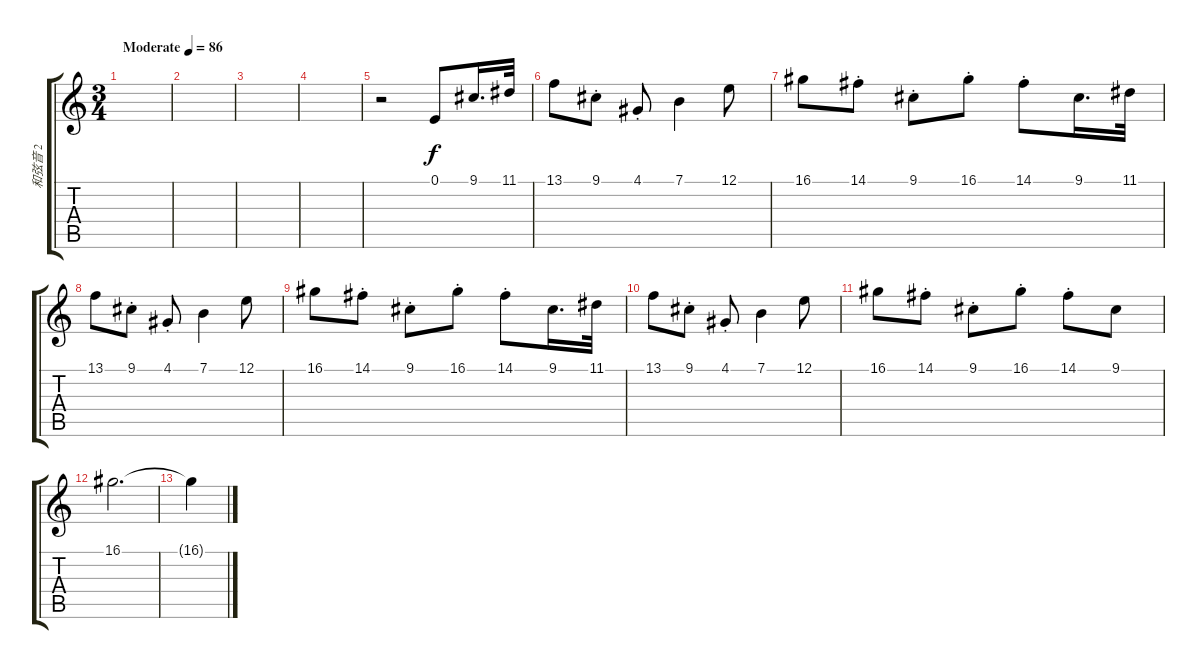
\track ("和弦音 2" "和弦音 2") {instrument oboe}
\staff {score tabs}
\tuning (E4 B3 G3 D3 A2 E2) {hide}
\ts (3 4)
\tempo (86 "Moderate")
\clef g2
\ks c
|
|
|
|
r.2 0.1.8 9.1.16{d} 11.1.32 |
13.1.8 9.1{st}.8 4.1{st}.8 7.1.4 12.1.8 |
16.1.8 14.1{st}.8 9.1{st}.8 16.1{st}.8 14.1{st}.8 9.1.16{d} 11.1.32 |
13.1.8 9.1{st}.8 4.1{st}.8 7.1.4 12.1.8 |
16.1.8 14.1{st}.8 9.1{st}.8 16.1{st}.8 14.1{st}.8 9.1.16{d} 11.1.32 |
13.1.8 9.1{st}.8 4.1{st}.8 7.1.4 12.1.8 |
16.1.8 14.1{st}.8 9.1{st}.8 16.1{st}.8 14.1{st}.8 9.1.8 |
16.1.2{d} |
16.1{t}.4
